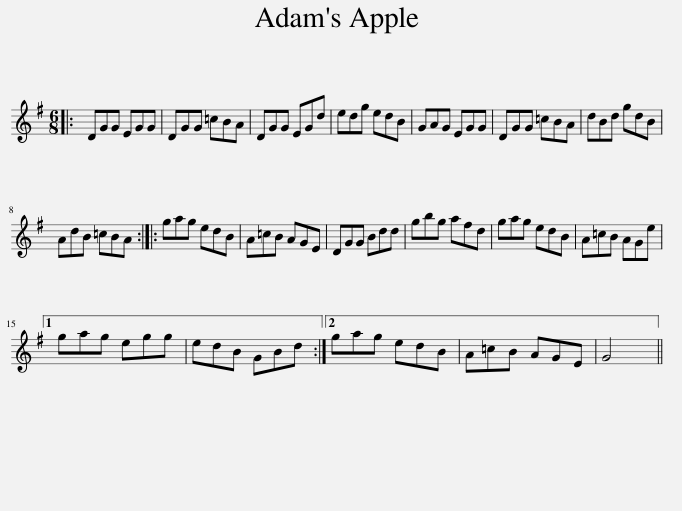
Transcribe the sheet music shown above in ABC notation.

X:1
L:1/8
M:6/8
I:linebreak $
K:G
V:1 treble
V:1
|: DGG EGG | DGG =cBA | DGG EGd | edg edB | GAG EGG | %5
 DGG =cBA | dBd gdB |$ AdB =cBA :: gag edB | A=cB AGE | %10
 DGG Bdd | gbg afd | gag edB | A=cB AGe |1$ gag egg | %15
 edB GBd :|2 gag edB | A=cB AGE | G4 || %19
